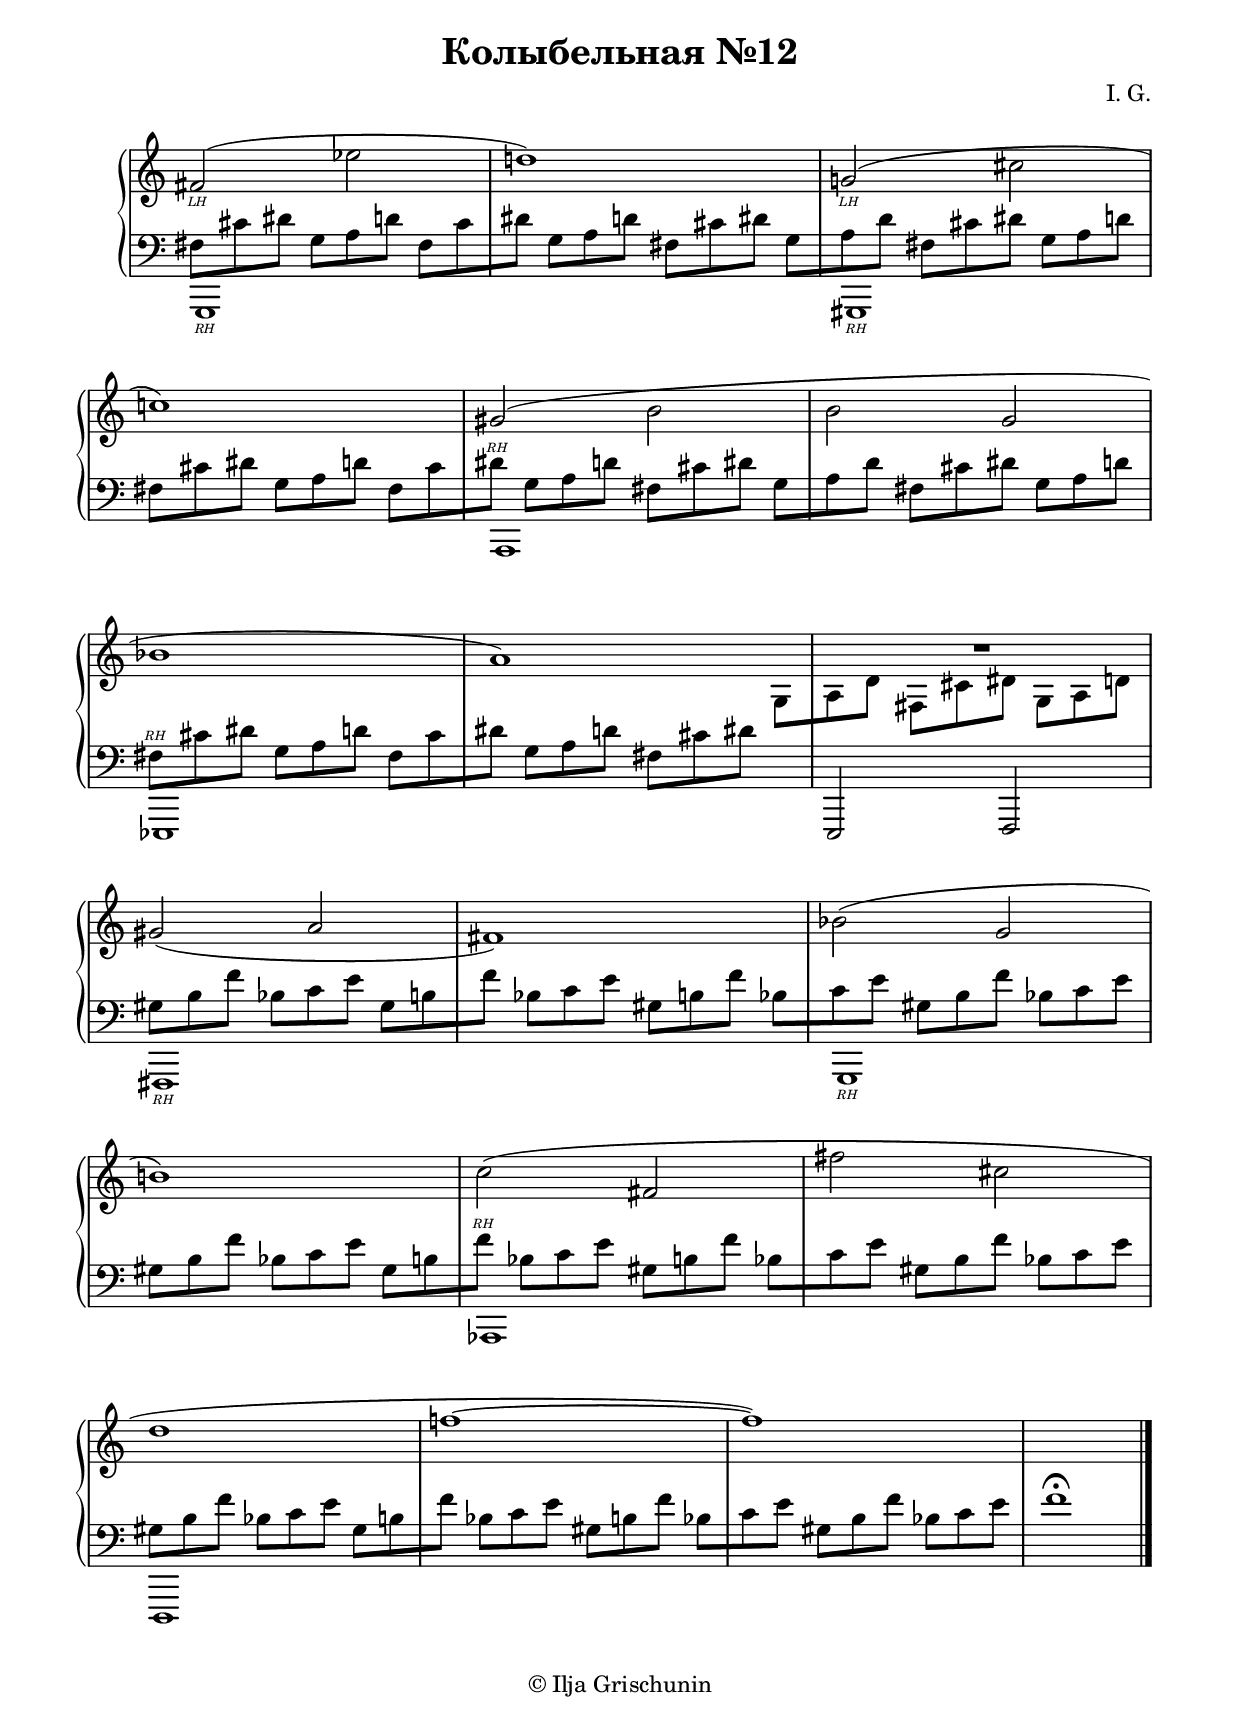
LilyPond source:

\version "2.19.15"

\language "deutsch"

\header {
  title = "Колыбельная №12"
  composer = "I. G."
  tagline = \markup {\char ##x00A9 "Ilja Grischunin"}
}

\paper {
  #(set-paper-size "a4")
  top-system-spacing.basic-distance = #20
  top-markup-spacing.basic-distance = #5
  markup-system-spacing.basic-distance = #22
  system-system-spacing.basic-distance = #20
  %score-system-spacing.basic-distance = #40
  %score-markup-spacing.basic-distance = #25
  last-bottom-spacing.basic-distance = #25
  left-margin = 15
  right-margin = 15
}

\layout {
  indent = 7
  \context {
    \Score
    \remove "Bar_number_engraver"
    %\override StaffGrouper.staff-staff-spacing.padding = #0
    %\override StaffGrouper.staff-staff-spacing.basic-distance = #1
  }
}

\version "2.19.15"

\language "deutsch"

lhBr = \markup {
  \path #0.1 #'((moveto 0 0)(rlineto -1 0)(rlineto 0 -2.5))
}
rhBr = \markup {
  \path #0.1 #'((moveto 0 0)(rlineto 1 0)(rlineto 0 2.25))
}
rhMark = \markup {
  \override #'(font-encoding . latin1) \italic "RH" 
}
lhMark = \markup {
  \override #'(font-encoding . latin1) \italic "LH" 
}
%%%%%%%%%%% RH %%%%%%%%%%%%
zwolfteRH = \relative {
  \clef treble
  \key c \major
  \override Staff.TimeSignature #'stencil = ##f
  %\override Fingering.staff-padding = #'()
  fis'2_\finger \lhMark ( es' d!1) g,!2_\finger \lhMark ( cis c!1) gis2( h h g b1 a)
  R1 % f!2_\finger \lhMark ( d' cis1) fis,2_\finger \lhMark ( c' h!1) g2( b b fis a1 gis)
  gis2( a fis1) b2( g h!1) c2( fis, fis' cis d1 f!~ f) s
  \bar "|."
}
%%%%%%%% DYNAMIC %%%%%%%%%%
dynamicZwolf = {
  \override Hairpin.to-barline = ##f
}
%%%%%%%%%%% LH %%%%%%%%%%%%
zwolfteLH = \relative {
  \clef bass
  \key c \major
  %\time 12/16
  %\override Fingering.staff-padding = #'()
  \override Staff.TimeSignature #'stencil = ##f
  <<
    {
      \stemDown
      \repeat unfold 5 {fis8[ cis' dis] g,[ a d]}
      fis,8[ cis' dis]\finger \rhMark g,[ a d]
      \repeat unfold 2 {fis,8[ cis' dis] g,[ a d]}
      fis,[ \finger \rhMark cis' dis] g,[ a d]
      fis,[ cis' dis] g,[ a d] fis,[ cis' dis] 
      \change Staff = RH
      g,[ a d] fis,[ cis' dis] g,[ a d]
      \change Staff = LH
      \repeat unfold 5 {gis,8[ h f'] b,[ c e]}
      gis,[ h f']\finger \rhMark b,[ c e]
      \repeat unfold 2 {gis,[ h f'] b,[ c e]}
      gis,[ h f'] b,[ c e]
      \repeat unfold 3 {gis,[ h f'] b,[ c e]}
    }
    \\
    {
      \stemUp
      g,,,1\finger \rhMark s gis\finger \rhMark s a s es s e2 f
      fis1\finger \rhMark s g\finger \rhMark s as s d, s s
    }
  >>
  f'''1\fermata
}


\score {
  \new PianoStaff
  \with {
    %\override StaffGrouper.staff-staff-spacing.basic-distance = #20
  }
  <<
    \new Staff = "RH" \zwolfteRH
    \new Staff = "LH" \zwolfteLH
  >>
  %\midi {}
}